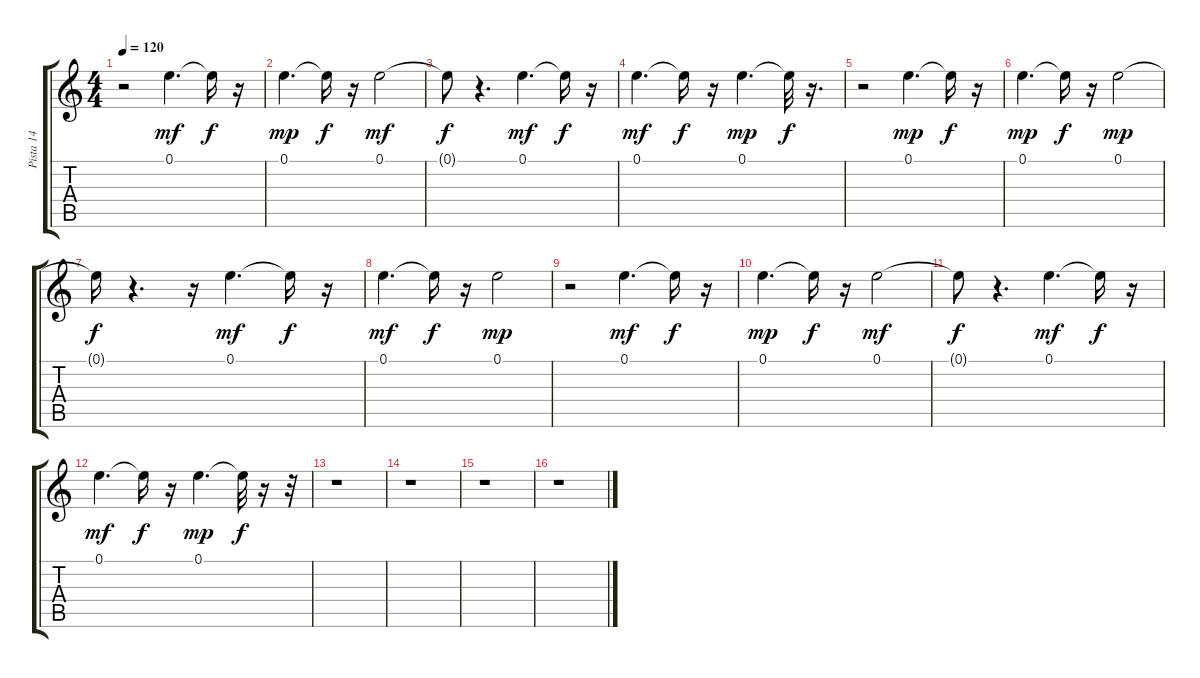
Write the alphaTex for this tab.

\track ("Pista 14" "Pista 14") {instrument acousticguitarsteel}
\staff {score tabs}
\tuning (E4 B3 G3 D3 A2 E2) {hide}
\ts (4 4)
\tempo 120
\clef g2
\ks c
r.2{dy mp} 0.1.4{d dy mf} 0.1{t}.16{dy f} r.16 |
0.1.4{d dy mp} 0.1{t}.16{dy f} r.16 0.1.2{dy mf} |
0.1{t}.8{dy f} r.4{d} 0.1.4{d dy mf} 0.1{t}.16{dy f} r.16 |
0.1.4{d dy mf} 0.1{t}.16{dy f} r.16 0.1.4{d dy mp} 0.1{t}.32{dy f} r.16{d} |
r.2 0.1.4{d dy mp} 0.1{t}.16{dy f} r.16 |
0.1.4{d dy mp} 0.1{t}.16{dy f} r.16 0.1.2{dy mp} |
0.1{t}.16{dy f} r.4{d} r.16 0.1.4{d dy mf} 0.1{t}.16{dy f} r.16 |
0.1.4{d dy mf} 0.1{t}.16{dy f} r.16 0.1.2{dy mp} |
r.2 0.1.4{d dy mf} 0.1{t}.16{dy f} r.16 |
0.1.4{d dy mp} 0.1{t}.16{dy f} r.16 0.1.2{dy mf} |
0.1{t}.8{dy f} r.4{d} 0.1.4{d dy mf} 0.1{t}.16{dy f} r.16 |
0.1.4{d dy mf} 0.1{t}.16{dy f} r.16 0.1.4{d dy mp} 0.1{t}.32{dy f} r.16 r.32 |
r.1 |
r.1 |
r.1 |
r.1
